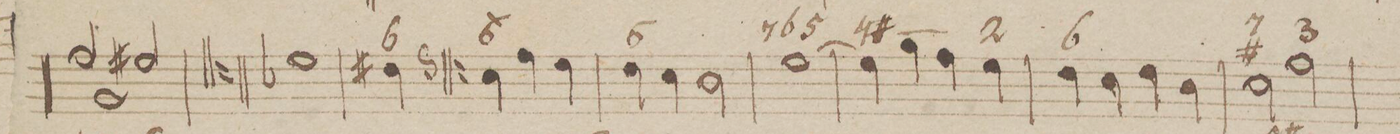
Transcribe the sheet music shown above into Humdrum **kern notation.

**kern	**dynam
*I"Organ.	*
*clefC1	*
*k[b-]	*
*met(c|)	*
*M2/2	*
*^	*
2dd/]	1e	.
2cc#X/	.	.
*v	*v	*
*clefC4	*
=8	=8
1d	.
=9	=9
4c#X\	.
*clefF4	*
4E\	.
4A\	.
4G\	.
=10	=10
4F\	.
4E\	.
2D\	.
=11	=11
[1G	.
=12	=12
4G\]	.
4B-\	.
4A\	.
4G\	.
=13	=13
4F\	.
4E\	.
4F\	.
4D\	.
=14	=14
2E\	.
2A\	.
=15	=15
*-	*-
